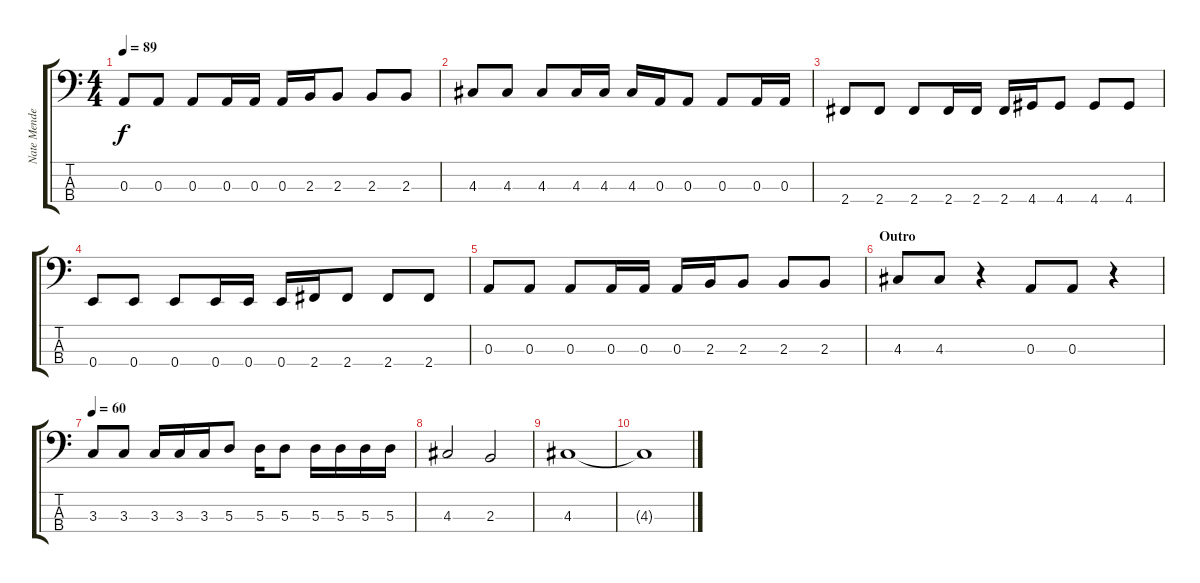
\track ("Nate Mendel (Bass)" "Nate Mende") {instrument electricbassfinger}
\staff {score tabs}
\tuning (G2 D2 A1 E1) {hide}
\ts (4 4)
\tempo 89
\clef f4
\ks c
0.3.8{dy f} 0.3.8 0.3.8 0.3.16 0.3.16 0.3.16 2.3.16 2.3.8 2.3.8 2.3.8 |
4.3.8 4.3.8 4.3.8 4.3.16 4.3.16 4.3.16 0.3.16 0.3.8 0.3.8 0.3.16 0.3.16 |
2.4.8 2.4.8 2.4.8 2.4.16 2.4.16 2.4.16 4.4.16 4.4.8 4.4.8 4.4.8 |
0.4.8 0.4.8 0.4.8 0.4.16 0.4.16 0.4.16 2.4.16 2.4.8 2.4.8 2.4.8 |
0.3.8 0.3.8 0.3.8 0.3.16 0.3.16 0.3.16 2.3.16 2.3.8 2.3.8 2.3.8 |
\section ("" "Outro")
4.3.8 4.3.8 r.4 0.3.8 0.3.8 r.4 |
\tempo 60
3.3.8 3.3.8 3.3.16 3.3.16 3.3.16 5.3.8 5.3.16 5.3.8 5.3.16 5.3.16 5.3.16 5.3.16 |
4.3.2 2.3.2 |
4.3.1 |
4.3{t}.1
